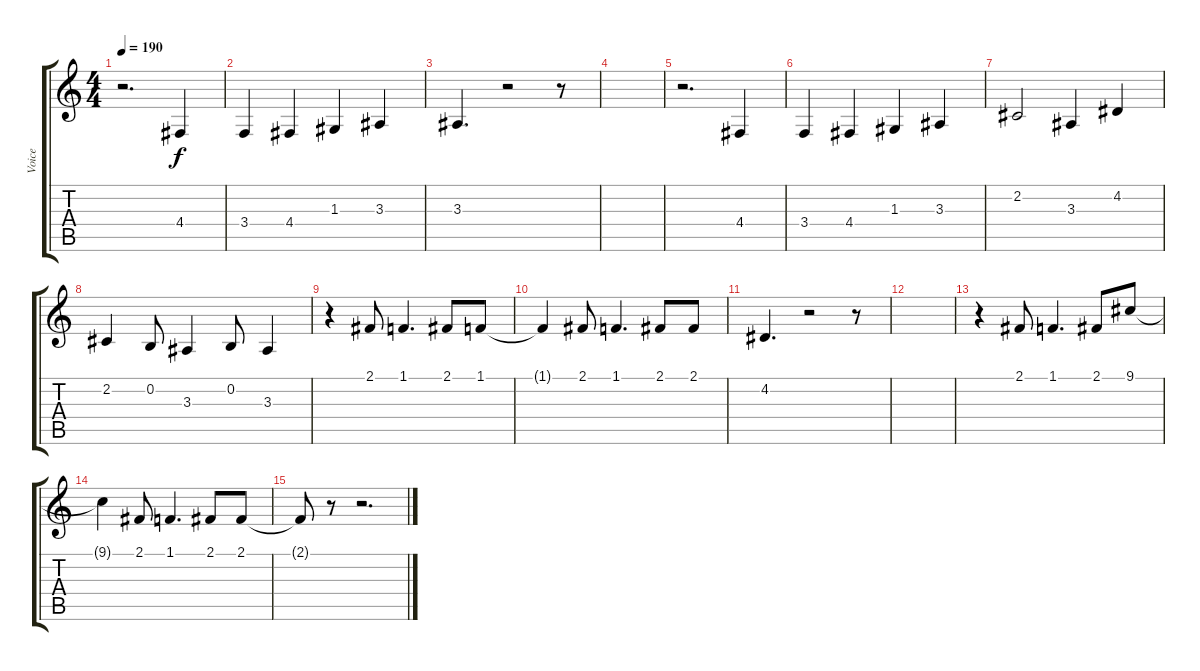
\track ("Voice" "Voice") {instrument clarinet}
\staff {score tabs}
\tuning (E4 B3 G3 D3 A2 E2) {hide}
\ts (4 4)
\tempo 190
\clef g2
\ks c
r.2{d dy f} 4.4.4 |
3.4.4 4.4.4 1.3.4 3.3.4 |
3.3.4{d} r.2 r.8 |
|
r.2{d} 4.4.4 |
3.4.4 4.4.4 1.3.4 3.3.4 |
2.2.2 3.3.4 4.2.4 |
2.2.4 0.2.8 3.3.4 0.2.8 3.3.4 |
r.4 2.1.8 1.1.4{d} 2.1.8 1.1.8 |
1.1{t}.4 2.1.8 1.1.4{d} 2.1.8 2.1.8 |
4.2.4{d} r.2 r.8 |
|
r.4 2.1.8 1.1.4{d} 2.1.8 9.1.8 |
9.1{t}.4 2.1.8 1.1.4{d} 2.1.8 2.1.8 |
2.1{t}.8 r.8 r.2{d}
